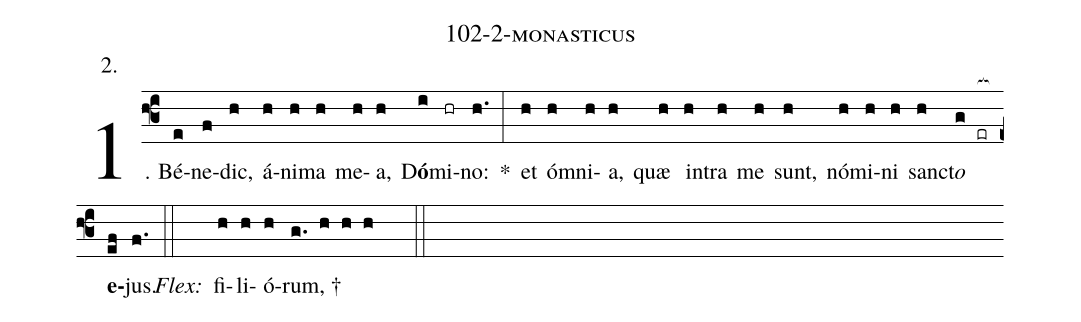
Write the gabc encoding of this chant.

name: 102-2-monasticus;
annotation: 2.;
%%
(f3)1. Bé(e)ne(f)dic,(h) á(h)ni(h)ma(h) me(h)a,(h) D<b>ó</b>(i)mi(hr)no:(h.) *(:) et(h) óm(h)ni(h)a,(h) quæ(h) in(h)tra(h) me(h) sunt,(h) nó(h)mi(h)ni(h) sanc(h)t<i>o</i>(g er[ocb:1{]) <b>e</b>(ef[ocb:0}])jus.(f.) (::)
<i>Flex:</i>()  fi(h)li(h)ó(h)rum, †(g. h h h  ::)
